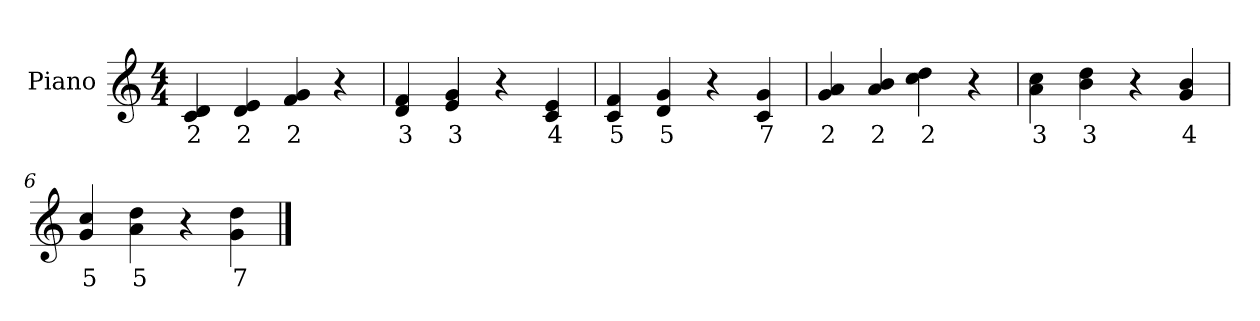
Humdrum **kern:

**kern	**text
*part1	*part1
*staff1	*staff1
*I"Piano	*
*I'Pno.	*
*clefG2	*
*k[]	*
*C:	*
*M4/4	*
=1	=1
!	!LO:LY:b
4c/ 4d/	2
!	!LO:LY:b
4d/ 4e/	2
!	!LO:LY:b
4f/ 4g/	2
4r	.
=2	=2
!	!LO:LY:b
4d/ 4f/	3
!	!LO:LY:b
4e/ 4g/	3
4r	.
!	!LO:LY:b
4c/ 4e/	4
=3	=3
!	!LO:LY:b
4c/ 4f/	5
!	!LO:LY:b
4d/ 4g/	5
4r	.
!	!LO:LY:b
4c/ 4g/	7
=4	=4
!	!LO:LY:b
4g/ 4a/	2
!	!LO:LY:b
4a/ 4b/	2
!	!LO:LY:b
4cc\ 4dd\	2
4r	.
=5	=5
!	!LO:LY:b
4a\ 4cc\	3
!	!LO:LY:b
4b\ 4dd\	3
4r	.
!	!LO:LY:b
4g/ 4b/	4
=6	=6
!	!LO:LY:b
4g/ 4cc/	5
!	!LO:LY:b
4a\ 4dd\	5
4r	.
!	!LO:LY:b
4g\ 4dd\	7
==	==
*-	*-
